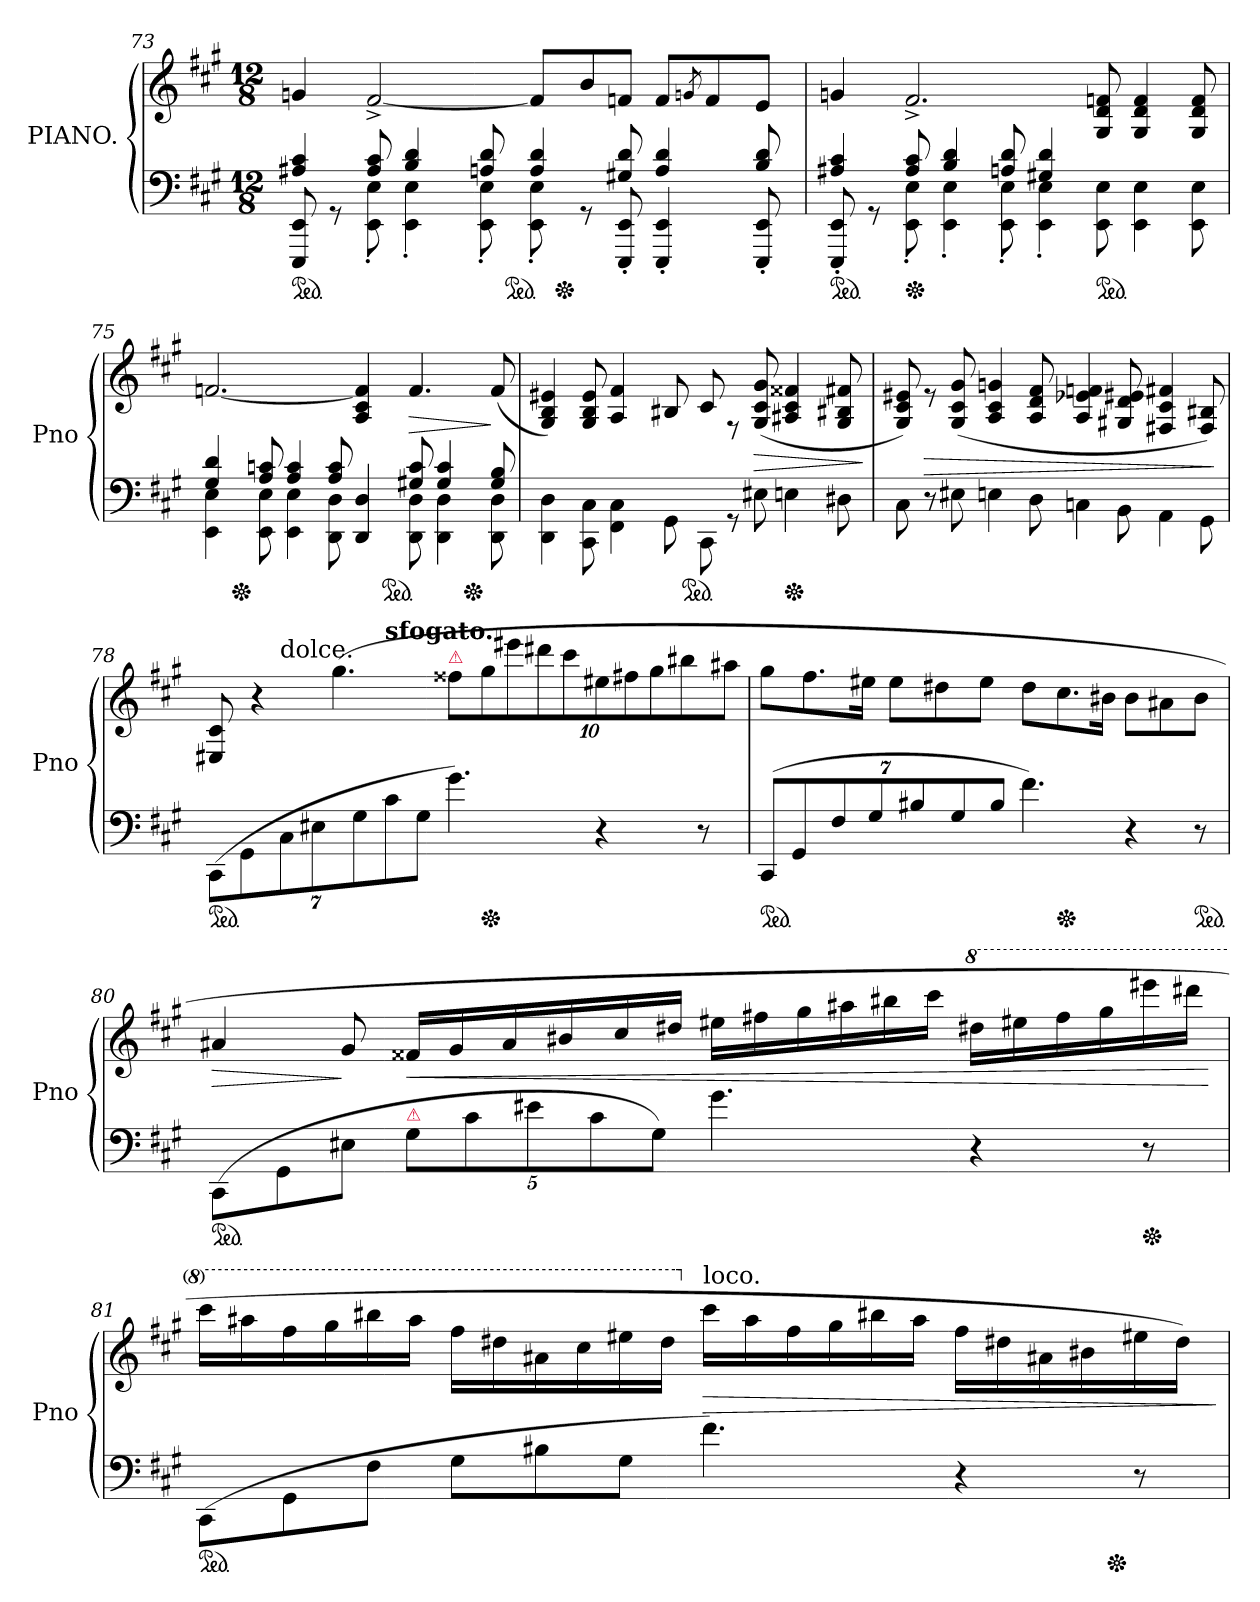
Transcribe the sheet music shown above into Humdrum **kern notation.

**kern	**kern	**dynam
*part1	*part1	*part1
*staff2	*staff1	*staff1/2
*I"PIANO.	*	*
*I'Pno	*	*
*clefF4	*clefG2	*
*k[f#c#g#]	*k[f#c#g#]	*
*M12/8	*M12/8	*
=73	=73	=73
*^	*	*
*ped	*	*	*
*	*	*^	*
*	*	*	*^	*
4A#X 4c#	8EEE/ 8EE/	4gn	2ryy	2ryy	.
.	8r	.	.	.	.
8A# 8c#	8EE'< 8E'<	[2f#^>	.	.	.
4B 4d	4EE'< 4E'<	.	.	.	.
.	.	.	4ryy	8.ryy	.
8An 8d	8EE'< 8E'<	.	.	.	.
*ped	*	*	*	*	*
.	.	.	.	2ryy	.
4A 4d	8EE'< 8E'<	8f#L]	16ryy	.	.
*Xped	*	*	*	*	*
.	.	.	2ryy	.	.
.	8r	8b	.	.	.
8G#X 8d	8EEE'/ 8EE'/	8fnJ	.	.	.
4A 4d	4EEE'/ 4EE'/	8fL	.	.	.
.	.	.	.	4ryy	.
.	.	8qgn/	.	.	.
.	.	8f	.	.	.
.	.	.	8.ryy	.	.
8B 8d	8EEE'/ 8EE'/	8eJ	.	.	.
.	.	.	.	16ryy	.
*	*	*v	*v	*v	*
=74	=74	=74	=74
*ped	*	*	*
4A#X 4c#	8EEE'/ 8EE'/	4gn	.
.	8r	.	.
*Xped	*	*	*
8A# 8c#	8EE'< 8E'<	2.f#^>	.
4B 4d	4EE'< 4E'<	.	.
8An 8d	8EE'< 8E'<	.	.
4G#X 4d	4EE'< 4E'<	.	.
*ped	*	*	*
8EE\ 8E\	2ryy	8G#/ 8d/ 8fn/	.
4EE\ 4E\	.	4G#/ 4d/ 4f/	.
8EE\ 8E\	.	8G#/ 8d/ 8f/	.
=75	=75	=75	=75
*	*	*^	*
*	*	*	*^	*
*	*	*	*	*^	*
4G# 4d	4EE 4E	[2.fn	8ryy	2..ryy	1ryy	.
*Xped	*	*	*	*	*	*
.	.	.	1ryy	.	.	.
8A 8cn	8EE 8E	.	.	.	.	.
4A 4c	4EE 4E	.	.	.	.	.
8A 8c	8DD 8D	.	.	.	.	.
4ryy	4DD 4D	4A/ 4c#/ 4f]/	.	.	.	.
*ped	*	*	*	*	*	*
.	.	.	.	2ryy	.	.
8G#X 8c	8DD 8D	4.f	.	.	4ryy	>
4G# 4c	4DD 4D	.	4.ryy	.	.	.
*Xped	*	*	*	*	*	*
.	.	.	.	.	4ryy	.
8G# 8B	8DD 8D	(8f	.	8ryy	.	]
=76	=76	=76	=76	=76	=76	=76
!LO:TX:a:color=crimson:t=⚠	!	!	!	!	!	!
*v	*v	*	*	*	*	*
*	*	*v	*v	*v	*
4DD\ 4D\	4G#/ 4B/ 4e#X/)	2ryy	.
8CC#\ 8C#\	8G#/ 8B/ 8e#/	.	.
4FF#\ 4C#\	4A/ 4f#/	.	.
.	.	8.ryy	.
8GG#\	8B#X/	.	.
*ped	*	*	*
.	.	2ryy	.
8CC#\	8c#/	.	.
8rGG	8rF	.	.
8E#X\	(>8G#/ 8c#/ 8g#/	.	>
*Xped	*	*	*
4En	4A#X 4c# 4f##X	.	.
.	.	4ryy	.
8D#X\	8G#/ 8B#X/ 8f#X/	.	.
.	.	16ryy	.
.	.	.	]
*	*v	*v	*
=77	=77	=77
8C#\	8G#/ 8c#/ 8e#X/)	.
8r	8re	>
8E#X\	(>8G#/ 8c#/ 8g#/	.
4En\	4A/ 4c#/ 4gn/	.
8D\	8A/ 8d/ 8f#/	.
4Cn\	4A/ 4e-X/ 4fn/	.
8BB\	8G#X 8d 8e#X	.
4AA\	4F#X 4c# 4f#X	.
8GG#\	8F#/ 8B#X/)	.
.	.	]
=78	=78	=78
!LO:TX:a:color=crimson:t=⚠	!	!
*	*^	*
*	*	*^	*
*ped	*	*	*	*
(>28%3CC#\L	8E#X/ 8c#/	7.ryy	7%2...ryy	.
28%3GG#\	.	.	.	.
.	4r	.	.	.
!	!	!LO:TX:a:t=dolce.	!	!
28%3C#	.	7%4ryy	.	.
28%3E#X	.	.	.	.
.	(>4.gg#	.	.	.
28%3G#	.	.	.	.
!	!	!	!LO:TX:a:B:t=sfogato.	!
28%3c#	.	.	7%4ryy	.
28%3G#J	.	.	.	.
!	!LO:TX:a:color=crimson:t=⚠	!	!	!
4.g#)	40%3ff##XL	.	.	.
.	.	7%4ryy	.	.
*Xped	*	*	*	*
.	40%3gg#	.	.	.
.	40%3eee#X	.	.	.
.	40%3ddd#X	.	.	.
.	40%3ccc#	.	.	.
.	.	.	7%2ryy	.
4r	40%3ee#X	.	.	.
.	40%3ff#X	.	.	.
.	40%3gg#	.	.	.
.	40%3bb#X	.	.	.
.	.	7ryy	.	.
8r	.	.	.	.
.	.	.	14.ryy	.
.	40%3aa#XJ	.	.	.
=79	=79	=79	=79	=79
!LO:TX:a:color=crimson:t=⚠	!	!	!	!
*	*v	*v	*v	*
*ped	*	*
(>28%3CC#L	8gg#L	.
28%3GG#	.	.
.	8.ff#	.
28%3F#	.	.
.	16ee#XJk	.
28%3G#	.	.
.	8ee#L	.
28%3B#X	.	.
.	8dd#X	.
28%3G#	.	.
.	8ee#J	.
28%3B#J	.	.
4.f#)	8dd#L	.
*Xped	*	*
.	8.cc#	.
.	16b#XJk	.
4r	8b#\L	.
.	8a#X	.
*ped	*	*
8r	8b#J	.
=80	=80	=80
*ped	*	*
(>8CC#\L	4a#X	>
8GG#	.	.
8E#XJ	8g#	]
!LO:TX:a:color=crimson:t=⚠	!	!
40%3G#L	16f##XLL	<
.	16g#	.
40%3c#	.	.
.	16a#	.
40%3e#X	.	.
.	16b#X	.
40%3c#	.	.
.	16cc#	.
40%3G#J)	.	.
.	16dd#XJJ	.
4.g#	16ee#XLL	.
.	16ff#X	.
.	16gg#	.
.	16aa#X	.
.	16bb#X	.
.	16ccc#JJ	.
*	*8va	*
4r	16ddd#XLL	.
.	16eee#X	.
.	16fff#	.
.	16ggg#	.
*Xped	*	*
8r	16eeee#X	.
.	16dddd#XJJ	.
.	.	[
=81	=81	=81
*ped	*	*
*	*^	*
(>8CC#\L	16cccc#LL	1ryy	.
.	16aaa#X	.	.
8GG#	16fff#	.	.
.	16ggg#	.	.
8F#J	16bbb#X	.	.
.	16aaa#JJ	.	.
8G#L	16fff#LL	.	.
.	16ddd#X	.	.
8B#X	16aa#X	.	.
.	16ccc#	.	.
8G#J	16eee#X	.	.
.	16ddd#JJ	.	.
*	*X8va	*	*
!	!LO:TX:a:t=loco.	!	!
4.f#)	16ccc#LL	.	>
.	16aa#	.	.
.	16ff#	.	.
.	16gg#	.	.
.	16bb#X	4ryy	.
.	16aa#JJ	.	.
4r	16ff#LL	.	.
.	16dd#X	.	.
.	16a#X	16.ryy	.
.	16b#X	.	.
*Xped	*	*	*
.	.	8ryy	.
8r	16ee#X	.	.
.	16dd#JJ)	.	.
.	.	32ryy	.
.	.	.	]
*	*v	*v	*
=	=	=
*-	*-	*-
